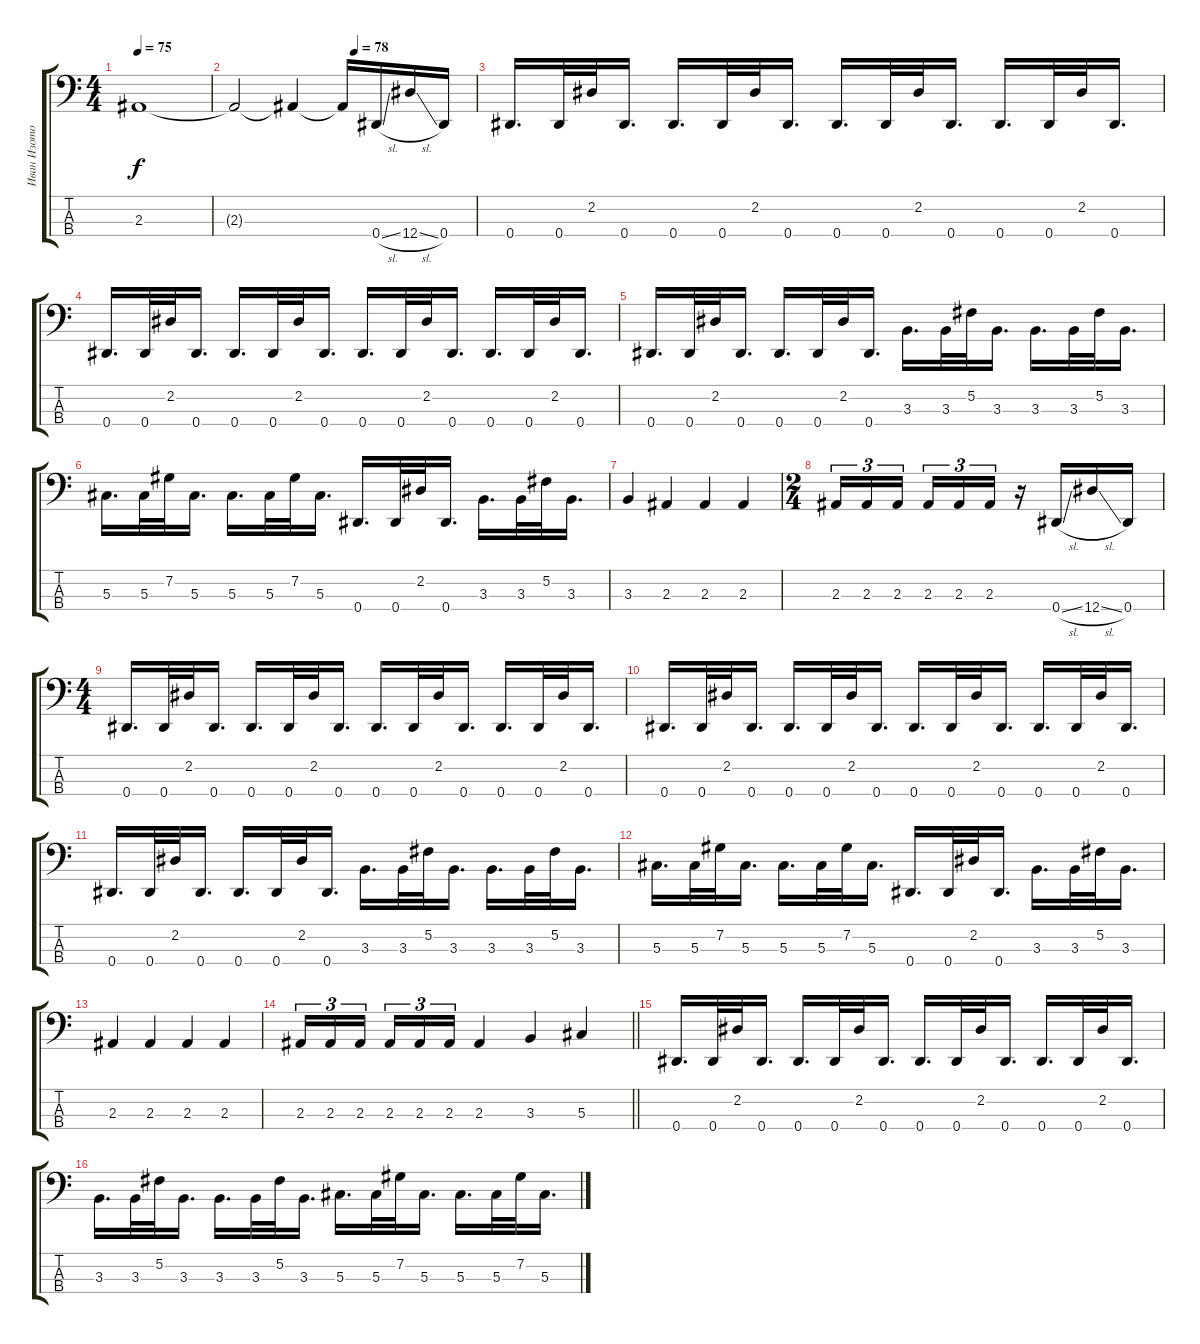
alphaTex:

\track ("Иван Изотов" "Иван Изото") {instrument electricbasspick}
\staff {score tabs}
\tuning (Gb2 Db2 Ab1 Eb1) {hide}
\ts (4 4)
\tempo 75
\clef f4
\ks c
2.3{t}.1{dy f} |
\tempo (78 0.5)
2.3{t}.2 2.3{t}.4 2.3{t}.16 0.4{sl}.16 12.4{sl}.16 0.4.16 |
0.4.16{d} 0.4.32 2.2.32 0.4.16{d} 0.4.16{d} 0.4.32 2.2.32 0.4.16{d} 0.4.16{d} 0.4.32 2.2.32 0.4.16{d} 0.4.16{d} 0.4.32 2.2.32 0.4.16{d} |
0.4.16{d} 0.4.32 2.2.32 0.4.16{d} 0.4.16{d} 0.4.32 2.2.32 0.4.16{d} 0.4.16{d} 0.4.32 2.2.32 0.4.16{d} 0.4.16{d} 0.4.32 2.2.32 0.4.16{d} |
0.4.16{d} 0.4.32 2.2.32 0.4.16{d} 0.4.16{d} 0.4.32 2.2.32 0.4.16{d} 3.3.16{d} 3.3.32 5.2.32 3.3.16{d} 3.3.16{d} 3.3.32 5.2.32 3.3.16{d} |
5.3.16{d} 5.3.32 7.2.32 5.3.16{d} 5.3.16{d} 5.3.32 7.2.32 5.3.16{d} 0.4.16{d} 0.4.32 2.2.32 0.4.16{d} 3.3.16{d} 3.3.32 5.2.32 3.3.16{d} |
3.3.4 2.3.4 2.3.4 2.3.4 |
\ts (2 4)
2.3.16{tu (3 2)} 2.3.16{tu (3 2)} 2.3.16{tu (3 2) beam splitsecondary} 2.3.16{tu (3 2)} 2.3.16{tu (3 2)} 2.3.16{tu (3 2)} r.16 0.4{sl}.16 12.4{sl}.16 0.4.16 |
\ts (4 4)
0.4.16{d} 0.4.32 2.2.32 0.4.16{d} 0.4.16{d} 0.4.32 2.2.32 0.4.16{d} 0.4.16{d} 0.4.32 2.2.32 0.4.16{d} 0.4.16{d} 0.4.32 2.2.32 0.4.16{d} |
0.4.16{d} 0.4.32 2.2.32 0.4.16{d} 0.4.16{d} 0.4.32 2.2.32 0.4.16{d} 0.4.16{d} 0.4.32 2.2.32 0.4.16{d} 0.4.16{d} 0.4.32 2.2.32 0.4.16{d} |
0.4.16{d} 0.4.32 2.2.32 0.4.16{d} 0.4.16{d} 0.4.32 2.2.32 0.4.16{d} 3.3.16{d} 3.3.32 5.2.32 3.3.16{d} 3.3.16{d} 3.3.32 5.2.32 3.3.16{d} |
5.3.16{d} 5.3.32 7.2.32 5.3.16{d} 5.3.16{d} 5.3.32 7.2.32 5.3.16{d} 0.4.16{d} 0.4.32 2.2.32 0.4.16{d} 3.3.16{d} 3.3.32 5.2.32 3.3.16{d} |
2.3.4 2.3.4 2.3.4 2.3.4 |
\barLineRight lightlight
2.3.16{tu (3 2)} 2.3.16{tu (3 2)} 2.3.16{tu (3 2) beam splitsecondary} 2.3.16{tu (3 2)} 2.3.16{tu (3 2)} 2.3.16{tu (3 2)} 2.3.4 3.3.4 5.3.4 |
0.4.16{d} 0.4.32 2.2.32 0.4.16{d} 0.4.16{d} 0.4.32 2.2.32 0.4.16{d} 0.4.16{d} 0.4.32 2.2.32 0.4.16{d} 0.4.16{d} 0.4.32 2.2.32 0.4.16{d} |
3.3.16{d} 3.3.32 5.2.32 3.3.16{d} 3.3.16{d} 3.3.32 5.2.32 3.3.16{d} 5.3.16{d} 5.3.32 7.2.32 5.3.16{d} 5.3.16{d} 5.3.32 7.2.32 5.3.16{d}
